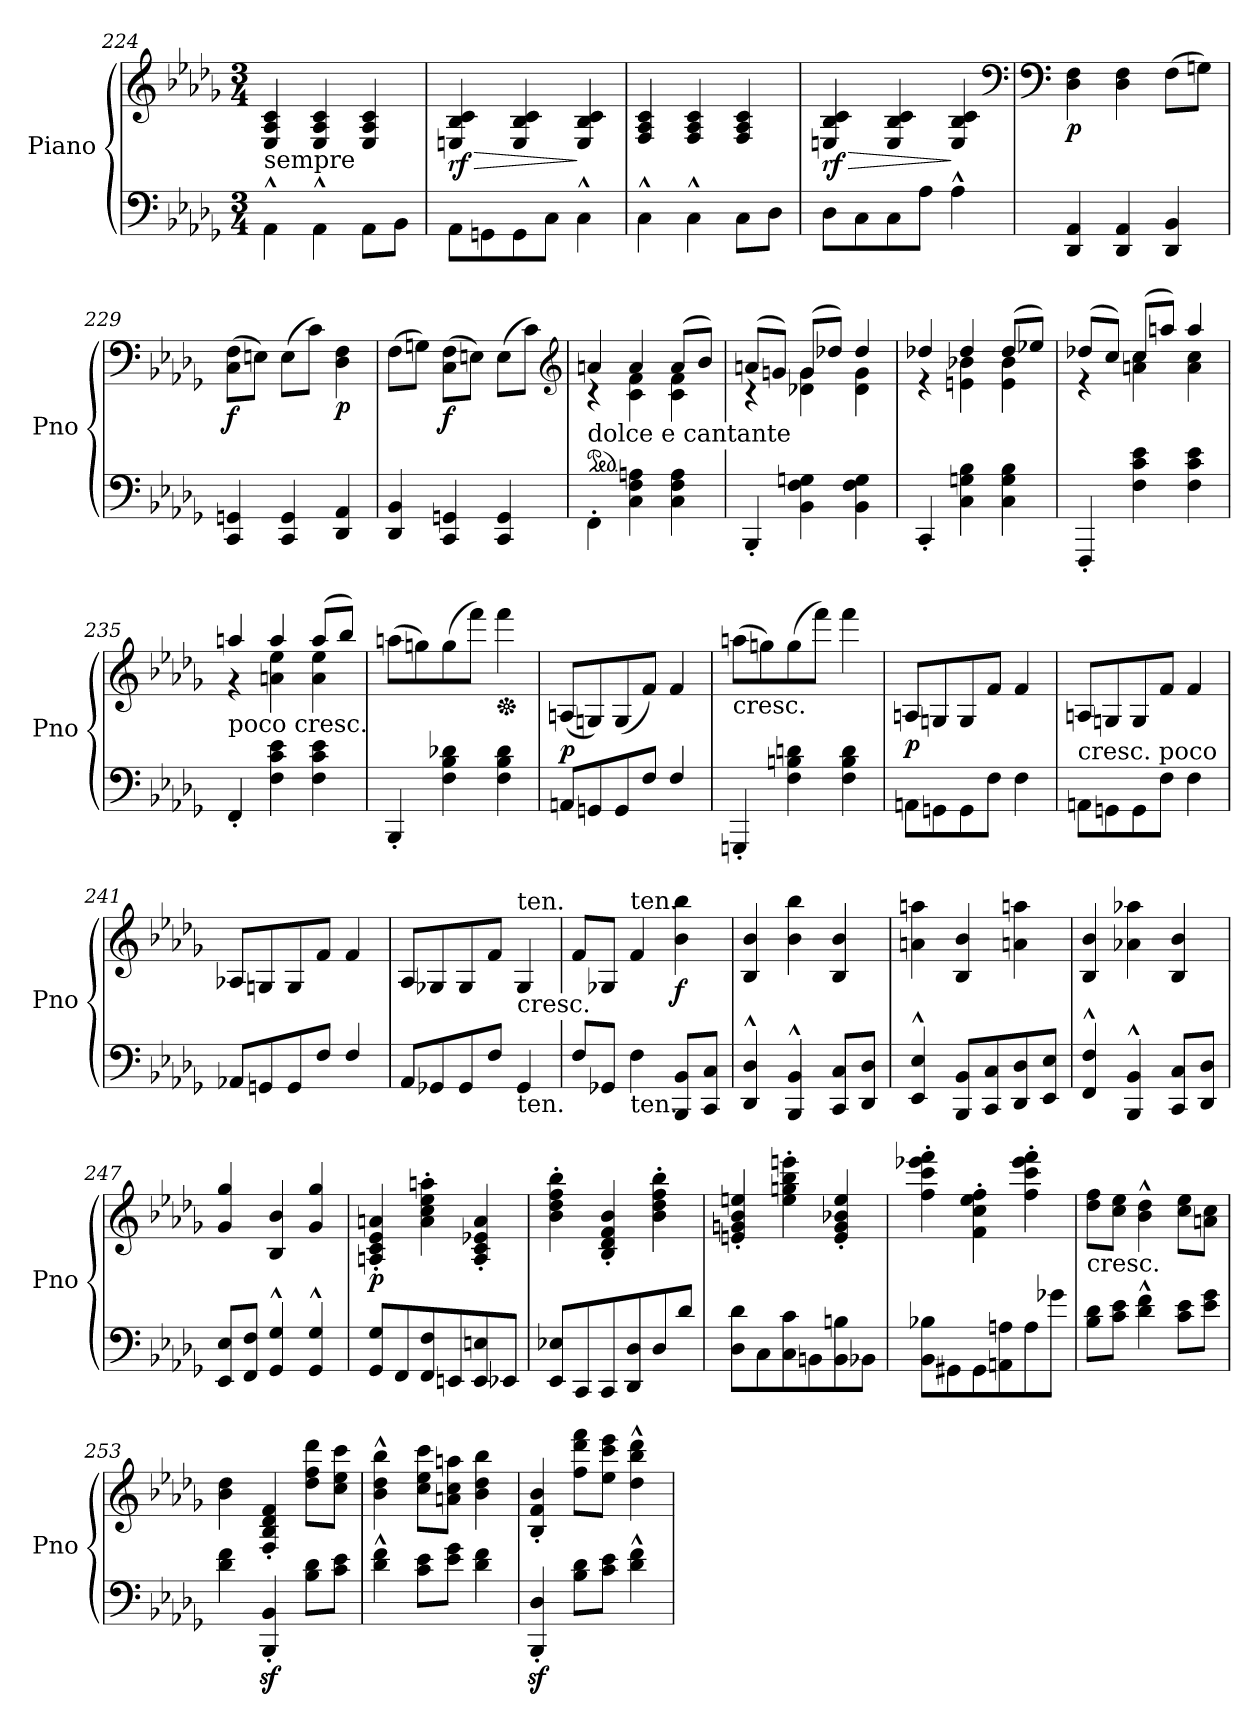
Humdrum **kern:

**kern	**kern	**dynam
*part1	*part1	*part1
*staff2	*staff1	*staff1/2
*I"Piano	*	*
*I'Pno	*	*
*clefF4	*clefG2	*
*k[b-e-a-d-g-]	*k[b-e-a-d-g-]	*
*D-:	*D-:	*
*M3/4	*M3/4	*
=224	=224	=224
!	!LO:TX:b:t=sempre	!
4AA-^^\	4E-/ 4A-/ 4c/	.
4AA-^^\	4E-/ 4A-/ 4c/	.
8AA-\L	4E-/ 4A-/ 4c/	.
8BB-\J	.	.
=225	=225	=225
!	!	!LO:HP:b
!	!	!LO:DY:n=1:b
8AA-\L	4En/ 4B-/ 4c/	> rf
8GGn\	.	.
8GG\	4E/ 4B-/ 4c/	.
8C\J	.	.
4C^^\	4E/ 4B-/ 4c/	]
=226	=226	=226
4C^^\	4F/ 4A-/ 4c/	.
4C^^\	4F/ 4A-/ 4c/	.
8C\L	4F/ 4A-/ 4c/	.
8D-\J	.	.
=227	=227	=227
!	!	!LO:HP:b
!	!	!LO:DY:n=1:b
8D-\L	4En/ 4B-/ 4c/	> rf
8C\	.	.
8C\	4E/ 4B-/ 4c/	.
8A-\J	.	.
4A-^^\	4E/ 4B-/ 4c/	]
*	*clefF4	*
!!LO:LB:g=z
=228	=228	=228
*	*clefF4	*
!	!	!LO:DY:b
4DD-/ 4AA-/	4D-\ 4F\	p
4DD-/ 4AA-/	4D-\ 4F\	.
4DD-/ 4BB-/	(8F\L	.
.	8Gn\J)	.
=229	=229	=229
!	!	!LO:DY:b
4CC/ 4GGn/	(8C\ 8F\L	f
.	8En\J)	.
4CC/ 4GG/	(8E\L	.
.	8c\J)	.
!	!	!LO:DY:b
4DD-/ 4AA-/	4D-\ 4F\	p
=230	=230	=230
4DD-/ 4BB-/	(8F\L	.
.	8Gn\J)	.
!	!	!LO:DY:b
4CC/ 4GGn/	(8C\ 8F\L	f
.	8En\J)	.
4CC/ 4GG/	(8E\L	.
.	8c\J)	.
*	*clefG2	*
=231	=231	=231
*	*ped	*
*	*^	*
!	!LO:TX:b:t=dolce e cantante	!	!
4FF'\	4an/	4rc	.
4C\ 4F\ 4An\	4a/	4c\ 4f\	.
4C\ 4F\ 4A\	(8a/L	4c\ 4f\	.
.	8b-/J)	.	.
=232	=232	=232	=232
4BBB-'/	(8an/L	4rc	.
.	8gn/J)	.	.
4BB-\ 4F\ 4Gn\	(8g/L	4d-X\ 4g\	.
.	8dd-X/J)	.	.
4BB-\ 4F\ 4G\	4dd-/	4d-\ 4g\	.
!!LO:PB:g=z	!!
=233	=233	=233	=233
4CC'/	4dd-X/	4re	.
4C\ 4Gn\ 4B-\	4dd-/	4en\ 4b-X\	.
4C\ 4G\ 4B-\	(8dd-/L	4e\ 4b-\	.
.	8ee-X/J)	.	.
=234	=234	=234	=234
4FFF'/	(8dd-X/L	4re	.
.	8cc/J)	.	.
4F\ 4c\ 4e-\	(8cc/L	4an\ 4cc\	.
.	8aan/J)	.	.
4F\ 4c\ 4e-\	4aa/	4a\ 4cc\	.
=235	=235	=235	=235
!	!LO:TX:b:t=poco cresc.	!	!
4FF'/	4aan/	4rg	.
4F\ 4c\ 4e-\	4aa/	4an\ 4ee-\	.
4F\ 4c\ 4e-\	(8aa/L	4a\ 4ee-\	.
.	8bb-/J)	.	.
*	*v	*v	*
=236	=236	=236
4BBB-'/	(8aan\L	.
.	8ggn\)	.
4F\ 4B-\ 4d-X\	(8gg\	.
.	8fff\J)	.
*	*Xped	*
4F\ 4B-\ 4d-\	4fff\	.
!!LO:PB:g=z
=237	=237	=237
!	!	!LO:DY:a=2
8AAn/L	(8An/L	p
8GGn/	8Gn/)	.
8GG/	(8G/	.
8F/J	8f/J)	.
4F/	4f/	.
!!LO:PB:g=z
=238	=238	=238
!	!LO:TX:b:t=cresc.	!
4GGGn'/	(8aan\L	.
.	8ggn\)	.
4F\ 4Bn\ 4dn\	(8gg\	.
.	8fff\J)	.
4F\ 4B\ 4d\	4fff\	.
=239	=239	=239
!	!	!LO:DY:b
8AAn\L	8An/L	p
8GGn\	8Gn/	.
8GG\	8G/	.
8F\J	8f/J	.
4F\	4f/	.
=240	=240	=240
!LO:TX:a:t=cresc. poco	!	!
8AAn\L	8An/L	.
8GGn\	8Gn/	.
8GG\	8G/	.
8F\J	8f/J	.
4F\	4f/	.
=241	=241	=241
8AA-X/L	8A-X/L	.
8GGn/	8Gn/	.
8GG/	8G/	.
8F/J	8f/J	.
4F/	4f/	.
!!LO:PB:g=z
=242	=242	=242
8AA-/L	8A-/L	.
8GG-X/	8G-X/	.
8GG-/	8G-/	.
8F/J	8f/J	.
!	!LO:TX:a:t=ten.	!
!	!LO:TX:b:t=cresc.	!
!LO:TX:b:t=ten.	!	!
4GG-/	4G-/	.
!!LO:PB:g=z
=243	=243	=243
8F/L	8f/L	.
8GG-X/J	8G-X/J	.
!	!LO:TX:a:t=ten.	!
!LO:TX:b:t=ten.	!	!
4F\	4f/	.
!	!	!LO:DY:b
8BBB-/ 8BB-/L	4b-\ 4bb-\	f
8CC/ 8C/J	.	.
=244	=244	=244
4DD-/^^ 4D-/^^	4B-/ 4b-/	.
4BBB-/^^ 4BB-/^^	4b-\ 4bb-\	.
8CC/ 8C/L	4B-/ 4b-/	.
8DD-/ 8D-/J	.	.
=245	=245	=245
4EE-/^^ 4E-/^^	4an\ 4aan\	.
8BBB-/ 8BB-/L	4B-/ 4b-/	.
8CC/ 8C/	.	.
8DD-/ 8D-/	4an\ 4aan\	.
8EE-/ 8E-/J	.	.
=246	=246	=246
4FF/^^ 4F/^^	4B-/ 4b-/	.
4BBB-/^^ 4BB-/^^	4a-X\ 4aa-X\	.
8CC/ 8C/L	4B-/ 4b-/	.
8DD-/ 8D-/J	.	.
!!LO:PB:g=z
=247	=247	=247
8EE-/ 8E-/L	4g-/ 4gg-/	.
8FF/ 8F/J	.	.
4GG-/^^ 4G-/^^	4B-/ 4b-/	.
4GG-/^^ 4G-/^^	4g-/ 4gg-/	.
!!LO:PB:g=z
=248	=248	=248
!	!	!LO:DY:b
8GG-/ 8G-/L	4An/' 4c/' 4e-/' 4an/'	p
8FF/	.	.
8FF/ 8F/	4a\' 4cc\' 4ee-\' 4aan\'	.
8EEn/	.	.
8EE/ 8En/	4A/' 4c/' 4e-X/' 4a/'	.
8EE-X/J	.	.
=249	=249	=249
8EE-/ 8E-X/L	4b-\' 4dd-\' 4ff\' 4bb-\'	.
8CC/	.	.
8CC/	4B-/' 4d-/' 4f/' 4b-/'	.
8DD-/ 8D-/	.	.
8D-/	4b-\' 4dd-\' 4ff\' 4bb-\'	.
8d-/J	.	.
=250	=250	=250
8D-\ 8d-\L	4en/' 4gn/' 4b-/' 4een/'	.
8C\	.	.
8C\ 8c\	4ee\' 4ggn\' 4bb-\' 4eeen\'	.
8BBn\	.	.
8BB\ 8Bn\	4e/' 4g/' 4b-X/' 4ee/'	.
8BB-X\J	.	.
=251	=251	=251
8BB-\ 8B-X\L	4ff\' 4ccc\' 4eee-X\' 4fff\'	.
8GG#X\	.	.
8GG#\	4f\' 4cc\' 4ee-\' 4ff\'	.
8AAn\ 8An\	.	.
8A\	4ff\' 4ccc\' 4eee-\' 4fff\'	.
8g-X\J	.	.
!!LO:PB:g=z
=252	=252	=252
!	!LO:TX:b:t=cresc.	!
8B-\ 8d-\L	8dd-\ 8ff\L	.
8c\ 8e-\J	8cc\ 8ee-\J	.
4d-\^^ 4f\^^	4b-\^^ 4dd-\^^	.
8c\ 8e-\L	8cc\ 8ee-\L	.
8e-\ 8g-\J	8an\ 8cc\J	.
!!LO:PB:g=z
=253	=253	=253
4d-\ 4f\	4b-\ 4dd-\	.
4BBB-/z>' 4BB-/z>'	4F/' 4B-/' 4d-/' 4f/'	.
8B-\ 8d-\L	8dd-\ 8ff\ 8ddd-\L	.
8c\ 8e-\J	8cc\ 8ee-\ 8ccc\J	.
=254	=254	=254
4d-\^^ 4f\^^	4b-\^^ 4dd-\^^ 4bb-\^^	.
8c\ 8e-\L	8cc\ 8ee-\ 8ccc\L	.
8e-\ 8g-\J	8an\ 8cc\ 8aan\J	.
4d-\ 4f\	4b-\ 4dd-\ 4bb-\	.
=255	=255	=255
4BBB-/z>' 4D-/z>'	4B-/' 4f/' 4b-/'	.
8B-\ 8d-\L	8ff\ 8ddd-\ 8fff\L	.
8c\ 8e-\J	8ee-\ 8ccc\ 8eee-\J	.
4d-\^^ 4f\^^	4dd-\^^ 4bb-\^^ 4ddd-\^^	.
=	=	=
*-	*-	*-
